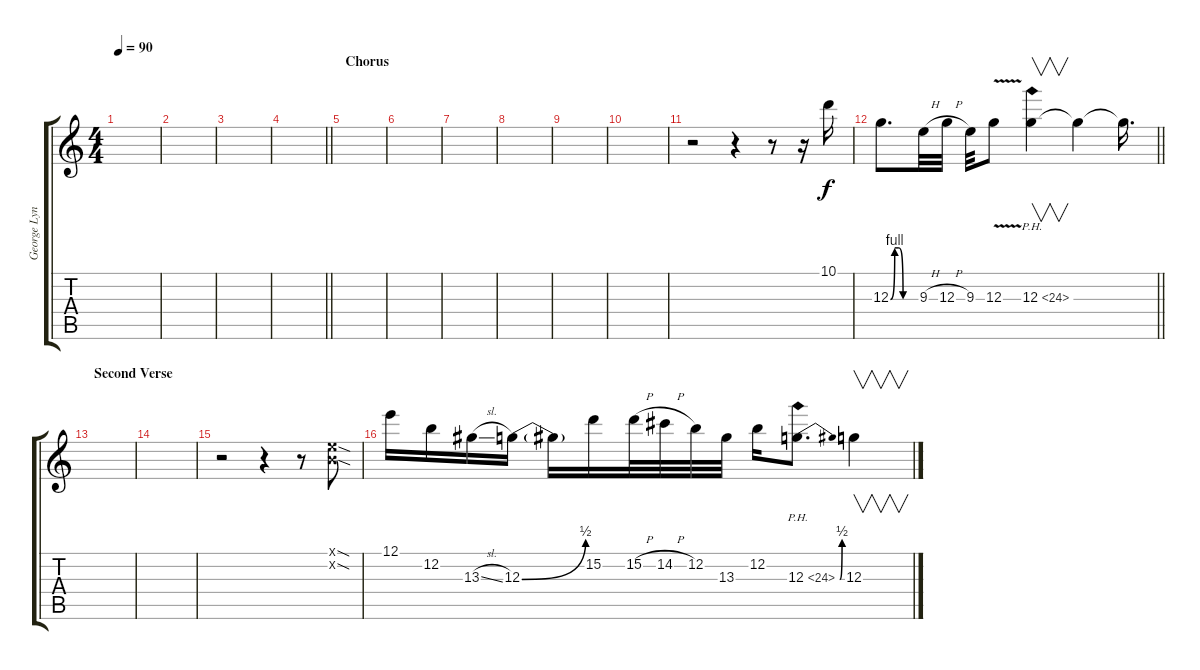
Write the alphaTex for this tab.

\track ("George Lynch Lead" "George Lyn") {instrument distortionguitar}
\staff {score tabs}
\tuning (E4 B3 G3 D3 A2 E2) {hide}
\ts (4 4)
\tempo 90
\clef g2
\ks c
|
|
|
\barLineRight lightlight
|
\section ("" "Chorus")
|
|
|
|
|
|
r.2 r.4 r.8 r.16 10.1.16 |
\barLineRight lightlight
12.3{be (custom 0 0 10 4 20 4 30 0 60 0)}.8{d} 9.3{h}.32 12.3{h}.32 9.3.32 12.3{v}.8 12.3{ph 12}.4{v} 12.3{t}.4 12.3{t}.16{d} |
\section ("" "Second Verse")
|
|
r.2 r.4 r.8 (0.1{sod x} 0.2{sod x}).8 |
12.1.16 12.2.16 13.3{sl}.16 12.3{be (bend 0 0 60 2)}.16 12.3{t}.16 15.2.16 15.2{h}.32 14.2{h}.32 12.2.32 13.3.32 12.2.16 12.3{be (bend 0 0 60 2) ph 12}.8{d} 12.3.4{v}
